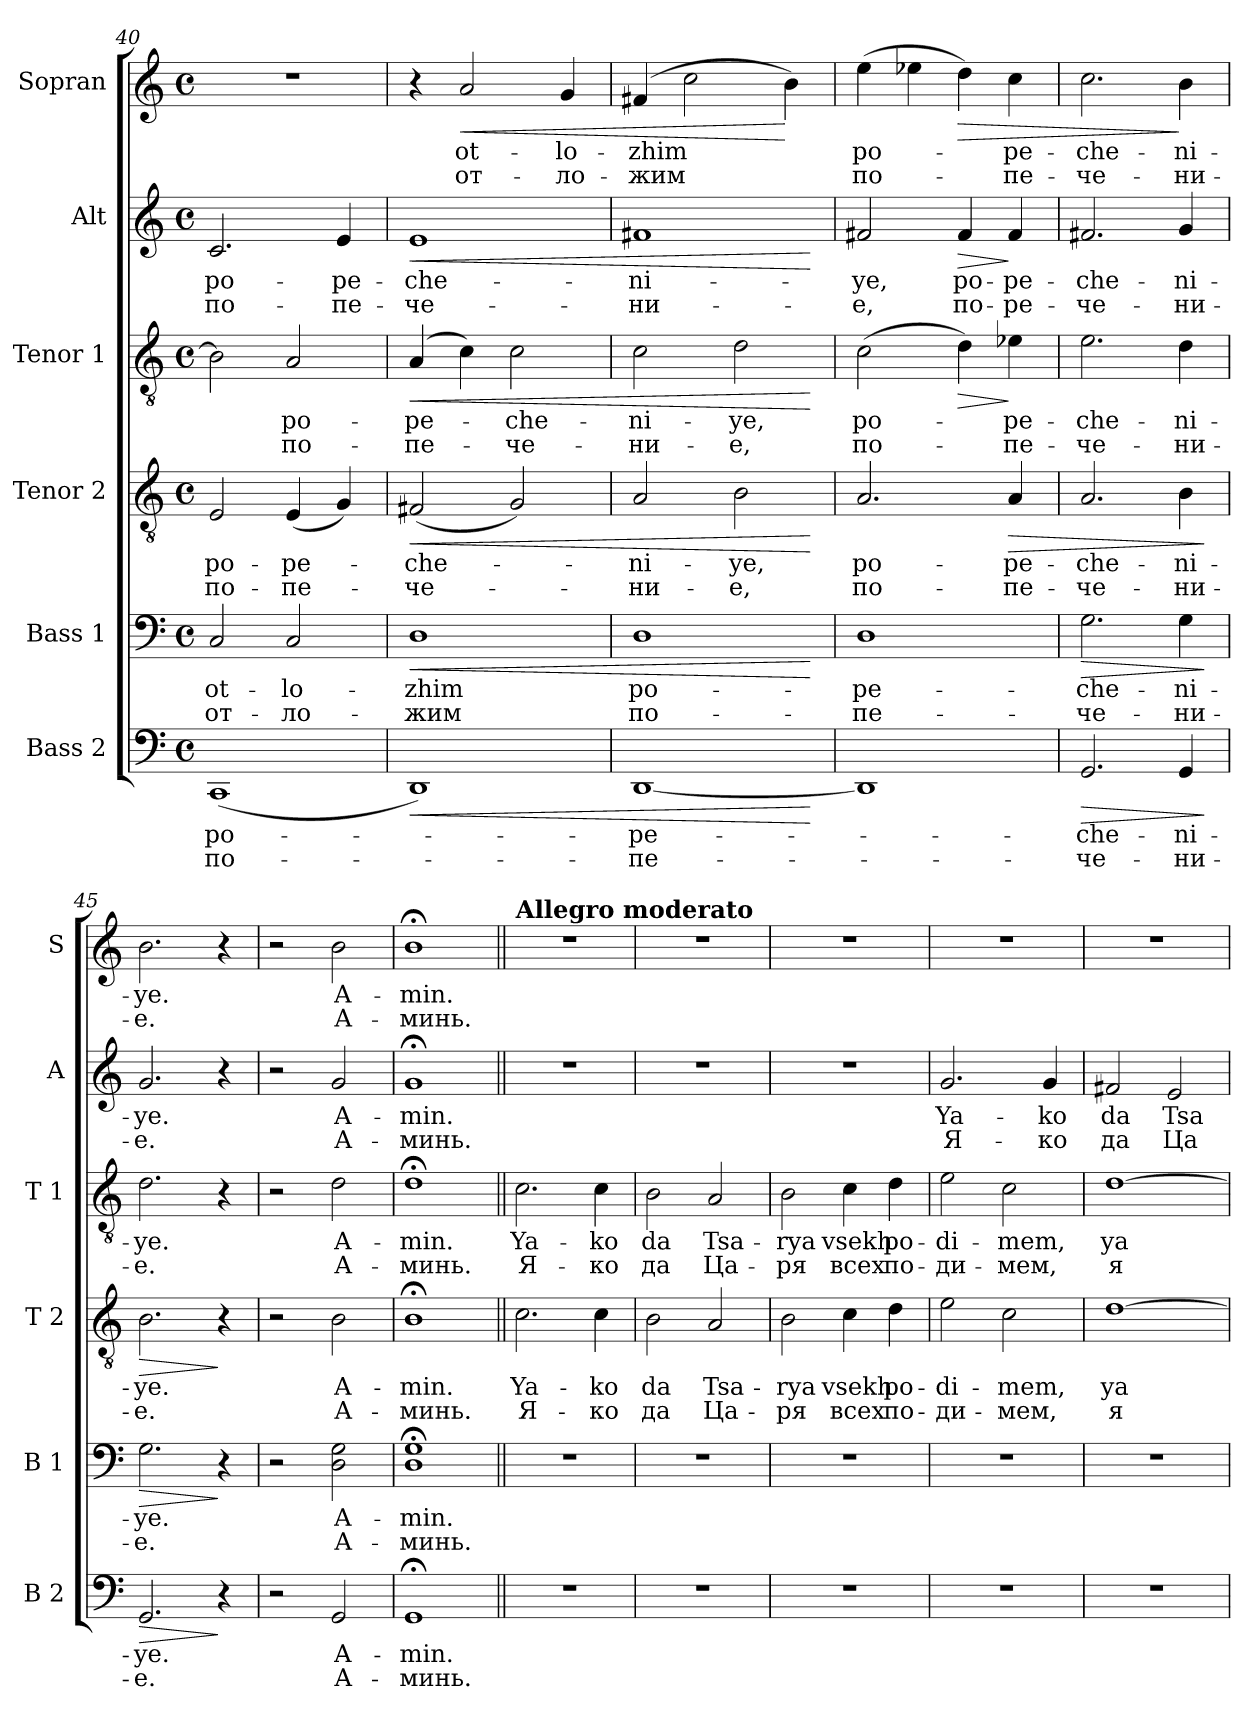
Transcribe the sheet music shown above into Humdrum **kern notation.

**kern	**text	**text	**dynam	**kern	**text	**text	**dynam	**kern	**text	**text	**dynam	**kern	**text	**text	**dynam	**kern	**text	**text	**dynam	**kern	**text	**text	**dynam
*part6	*part6	*part6	*part6	*part5	*part5	*part5	*part5	*part4	*part4	*part4	*part4	*part3	*part3	*part3	*part3	*part2	*part2	*part2	*part2	*part1	*part1	*part1	*part1
*staff6	*staff6	*staff6	*staff6	*staff5	*staff5	*staff5	*staff5	*staff4	*staff4	*staff4	*staff4	*staff3	*staff3	*staff3	*staff3	*staff2	*staff2	*staff2	*staff2	*staff1	*staff1	*staff1	*staff1
*I"Bass 2	*	*	*	*I"Bass 1	*	*	*	*I"Tenor 2	*	*	*	*I"Tenor 1	*	*	*	*I"Alt	*	*	*	*I"Sopran	*	*	*
*I'B 2	*	*	*	*I'B 1	*	*	*	*I'T 2	*	*	*	*I'T 1	*	*	*	*I'A	*	*	*	*I'S	*	*	*
*clefF4	*	*	*	*clefF4	*	*	*	*clefGv2	*	*	*	*clefGv2	*	*	*	*clefG2	*	*	*	*clefG2	*	*	*
*k[]	*	*	*	*k[]	*	*	*	*k[]	*	*	*	*k[]	*	*	*	*k[]	*	*	*	*k[]	*	*	*
*C:	*	*	*	*C:	*	*	*	*C:	*	*	*	*C:	*	*	*	*C:	*	*	*	*C:	*	*	*
*M4/4	*	*	*	*M4/4	*	*	*	*M4/4	*	*	*	*M4/4	*	*	*	*M4/4	*	*	*	*M4/4	*	*	*
*met(c)	*	*	*	*met(c)	*	*	*	*met(c)	*	*	*	*met(c)	*	*	*	*met(c)	*	*	*	*met(c)	*	*	*
=40	=40	=40	=40	=40	=40	=40	=40	=40	=40	=40	=40	=40	=40	=40	=40	=40	=40	=40	=40	=40	=40	=40	=40
!	!LO:LY:b	!LO:LY:b	!	!	!LO:LY:b	!LO:LY:b	!	!	!LO:LY:b	!LO:LY:b	!	!	!	!	!	!	!LO:LY:b	!LO:LY:b	!	!	!	!	!
(<1CC	po-	по-	.	2C/	ot-	от-	.	2E/	po-	по-	.	2B\]	.	.	.	2.c/	po-	по-	.	1r	.	.	.
!	!	!	!	!	!LO:LY:b	!LO:LY:b	!	!	!LO:LY:b	!LO:LY:b	!	!	!LO:LY:b	!LO:LY:b	!	!	!	!	!	!	!	!	!
.	.	.	.	2C/	-lo-	-ло-	.	(<4E/	-pe-	-пе-	.	2A/	po-	по-	.	.	.	.	.	.	.	.	.
!	!	!	!	!	!	!	!	!	!	!	!	!	!	!	!	!	!LO:LY:b	!LO:LY:b	!	!	!	!	!
.	.	.	.	.	.	.	.	4G/)	.	.	.	.	.	.	.	4e/	-pe-	-пе-	.	.	.	.	.
=41	=41	=41	=41	=41	=41	=41	=41	=41	=41	=41	=41	=41	=41	=41	=41	=41	=41	=41	=41	=41	=41	=41	=41
!	!	!	!LO:HP:b	!	!LO:LY:b	!LO:LY:b	!LO:HP:b	!	!LO:LY:b	!LO:LY:b	!LO:HP:b	!	!LO:LY:b	!LO:LY:b	!LO:HP:b	!	!LO:LY:b	!LO:LY:b	!LO:HP:b	!	!	!	!
1DD)	.	.	<	1D	-zhim	-жим	<	(<2F#X/	-che-	-че-	<	(>4A/	-pe-	-пе-	<	1e	-che-	-че-	<	4r	.	.	.
!	!	!	!	!	!	!	!	!	!	!	!	!	!	!	!	!	!	!	!	!	!LO:LY:b	!LO:LY:b	!LO:HP:b
.	.	.	.	.	.	.	.	.	.	.	.	4c\)	.	.	.	.	.	.	.	2a/	ot-	от-	<
!	!	!	!	!	!	!	!	!	!	!	!	!	!LO:LY:b	!LO:LY:b	!	!	!	!	!	!	!	!	!
.	.	.	.	.	.	.	.	2G/)	.	.	.	2c\	-che-	-че-	.	.	.	.	.	.	.	.	.
!	!	!	!	!	!	!	!	!	!	!	!	!	!	!	!	!	!	!	!	!	!LO:LY:b	!LO:LY:b	!
.	.	.	.	.	.	.	.	.	.	.	.	.	.	.	.	.	.	.	.	4g/	-lo-	-ло-	.
=42	=42	=42	=42	=42	=42	=42	=42	=42	=42	=42	=42	=42	=42	=42	=42	=42	=42	=42	=42	=42	=42	=42	=42
!	!LO:LY:b	!LO:LY:b	!	!	!LO:LY:b	!LO:LY:b	!	!	!LO:LY:b	!LO:LY:b	!	!	!LO:LY:b	!LO:LY:b	!	!	!LO:LY:b	!LO:LY:b	!	!	!LO:LY:b	!LO:LY:b	!
[1DD	-pe-	-пе-	.	1D	po-	по-	.	2A/	-ni-	-ни-	.	2c\	-ni-	-ни-	.	1f#X	-ni-	-ни-	.	(>4f#X/	-zhim	-жим	.
.	.	.	.	.	.	.	.	.	.	.	.	.	.	.	.	.	.	.	.	2cc\	.	.	.
!	!	!	!	!	!	!	!	!	!LO:LY:b	!LO:LY:b	!	!	!LO:LY:b	!LO:LY:b	!	!	!	!	!	!	!	!	!
.	.	.	.	.	.	.	.	2B\	-ye,	-е,	.	2d\	-ye,	-е,	.	.	.	.	.	.	.	.	.
.	.	.	.	.	.	.	.	.	.	.	.	.	.	.	.	.	.	.	.	4b\)	.	.	[
.	.	.	[	.	.	.	[	.	.	.	[	.	.	.	[	.	.	.	[	.	.	.	.
=43	=43	=43	=43	=43	=43	=43	=43	=43	=43	=43	=43	=43	=43	=43	=43	=43	=43	=43	=43	=43	=43	=43	=43
!	!	!	!	!	!LO:LY:b	!LO:LY:b	!	!	!LO:LY:b	!LO:LY:b	!	!	!LO:LY:b	!LO:LY:b	!	!	!LO:LY:b	!LO:LY:b	!	!	!LO:LY:b	!LO:LY:b	!
1DD]	.	.	.	1D	-pe-	-пе-	.	2.A/	po-	по-	.	(>2c\	po-	по-	.	2f#X/	-ye,	-е,	.	(>4ee\	po-	по-	.
.	.	.	.	.	.	.	.	.	.	.	.	.	.	.	.	.	.	.	.	4ee-X\	.	.	.
!	!	!	!	!	!	!	!	!	!	!	!	!	!	!	!LO:HP:b	!	!LO:LY:b	!LO:LY:b	!LO:HP:b	!	!	!	!LO:HP:b
.	.	.	.	.	.	.	.	.	.	.	.	4d\)	.	.	>	4f#/	po-	по-	>	4dd\)	.	.	>
!	!	!	!	!	!	!	!	!	!LO:LY:b	!LO:LY:b	!LO:HP:b	!	!LO:LY:b	!LO:LY:b	!	!	!LO:LY:b	!LO:LY:b	!	!	!LO:LY:b	!LO:LY:b	!
.	.	.	.	.	.	.	.	4A/	-pe-	-пе-	>	4e-X\	-pe-	-пе-	]	4f#/	-pe-	-ре-	]	4cc\	-pe-	-пе-	.
=44	=44	=44	=44	=44	=44	=44	=44	=44	=44	=44	=44	=44	=44	=44	=44	=44	=44	=44	=44	=44	=44	=44	=44
!	!LO:LY:b	!LO:LY:b	!LO:HP:b	!	!LO:LY:b	!LO:LY:b	!LO:HP:b	!	!LO:LY:b	!LO:LY:b	!	!	!LO:LY:b	!LO:LY:b	!	!	!LO:LY:b	!LO:LY:b	!	!	!LO:LY:b	!LO:LY:b	!
2.GG/	-che-	-че-	>	2.G\	-che-	-че-	>	2.A/	-che-	-че-	.	2.e\	-che-	-че-	.	2.f#X/	-che-	-че-	.	2.cc\	-che-	-че-	.
!	!LO:LY:b	!LO:LY:b	!	!	!LO:LY:b	!LO:LY:b	!	!	!LO:LY:b	!LO:LY:b	!	!	!LO:LY:b	!LO:LY:b	!	!	!LO:LY:b	!LO:LY:b	!	!	!LO:LY:b	!LO:LY:b	!
4GG/	-ni-	-ни-	.	4G\	-ni-	-ни-	.	4B\	-ni-	-ни-	.	4d\	-ni-	-ни-	.	4g/	-ni-	-ни-	.	4b\	-ni-	-ни-	]
.	.	.	]	.	.	.	]	.	.	.	]	.	.	.	.	.	.	.	.	.	.	.	.
!!LO:PB:g=z
=45	=45	=45	=45	=45	=45	=45	=45	=45	=45	=45	=45	=45	=45	=45	=45	=45	=45	=45	=45	=45	=45	=45	=45
!	!LO:LY:b	!LO:LY:b	!LO:HP:b	!	!LO:LY:b	!LO:LY:b	!LO:HP:b	!	!LO:LY:b	!LO:LY:b	!LO:HP:b	!	!LO:LY:b	!LO:LY:b	!	!	!LO:LY:b	!LO:LY:b	!	!	!LO:LY:b	!LO:LY:b	!
2.GG/	-ye.	-е.	>	2.G\	-ye.	-е.	>	2.B\	-ye.	-е.	>	2.d\	-ye.	-е.	.	2.g/	-ye.	-е.	.	2.b\	-ye.	-е.	.
4r	.	.	]	4r	.	.	]	4r	.	.	]	4r	.	.	.	4r	.	.	.	4r	.	.	.
=46	=46	=46	=46	=46	=46	=46	=46	=46	=46	=46	=46	=46	=46	=46	=46	=46	=46	=46	=46	=46	=46	=46	=46
2r	.	.	.	2r	.	.	.	2r	.	.	.	2r	.	.	.	2r	.	.	.	2r	.	.	.
!	!LO:LY:b	!LO:LY:b	!	!	!LO:LY:b	!LO:LY:b	!	!	!LO:LY:b	!LO:LY:b	!	!	!LO:LY:b	!LO:LY:b	!	!	!LO:LY:b	!LO:LY:b	!	!	!LO:LY:b	!LO:LY:b	!
2GG/	A-	А-	.	2D\ 2G\	A-	А-	.	2B\	A-	А-	.	2d\	A-	А-	.	2g/	A-	А-	.	2b\	A-	А-	.
=47	=47	=47	=47	=47	=47	=47	=47	=47	=47	=47	=47	=47	=47	=47	=47	=47	=47	=47	=47	=47	=47	=47	=47
!	!LO:LY:b	!LO:LY:b	!	!	!LO:LY:b	!LO:LY:b	!	!	!LO:LY:b	!LO:LY:b	!	!	!LO:LY:b	!LO:LY:b	!	!	!LO:LY:b	!LO:LY:b	!	!	!LO:LY:b	!LO:LY:b	!
1GG;<	-min.	-минь.	.	1D;< 1G;<	-min.	-минь.	.	1B;<	-min.	-минь.	.	1d;<	-min.	-минь.	.	1g;<	-min.	-минь.	.	1b;<	-min.	-минь.	.
=48||	=48||	=48||	=48||	=48||	=48||	=48||	=48||	=48||	=48||	=48||	=48||	=48||	=48||	=48||	=48||	=48||	=48||	=48||	=48||	=48||	=48||	=48||	=48||
!	!	!	!	!	!	!	!	!	!	!	!	!	!	!	!	!	!	!	!	!LO:TX:a:B:t=Allegro moderato	!	!	!
!	!	!	!	!	!	!	!	!	!LO:LY:b	!LO:LY:b	!	!	!LO:LY:b	!LO:LY:b	!	!	!	!	!	!	!	!	!
1r	.	.	.	1r	.	.	.	2.c\	Ya-	Я-	.	2.c\	Ya-	Я-	.	1r	.	.	.	1r	.	.	.
!	!	!	!	!	!	!	!	!	!LO:LY:b	!LO:LY:b	!	!	!LO:LY:b	!LO:LY:b	!	!	!	!	!	!	!	!	!
.	.	.	.	.	.	.	.	4c\	-ko	-ко	.	4c\	-ko	-ко	.	.	.	.	.	.	.	.	.
=49	=49	=49	=49	=49	=49	=49	=49	=49	=49	=49	=49	=49	=49	=49	=49	=49	=49	=49	=49	=49	=49	=49	=49
!	!	!	!	!	!	!	!	!	!LO:LY:b	!LO:LY:b	!	!	!LO:LY:b	!LO:LY:b	!	!	!	!	!	!	!	!	!
1r	.	.	.	1r	.	.	.	2B\	da	да	.	2B\	da	да	.	1r	.	.	.	1r	.	.	.
!	!	!	!	!	!	!	!	!	!LO:LY:b	!LO:LY:b	!	!	!LO:LY:b	!LO:LY:b	!	!	!	!	!	!	!	!	!
.	.	.	.	.	.	.	.	2A/	Tsa-	Ца-	.	2A/	Tsa-	Ца-	.	.	.	.	.	.	.	.	.
=50	=50	=50	=50	=50	=50	=50	=50	=50	=50	=50	=50	=50	=50	=50	=50	=50	=50	=50	=50	=50	=50	=50	=50
!	!	!	!	!	!	!	!	!	!LO:LY:b	!LO:LY:b	!	!	!LO:LY:b	!LO:LY:b	!	!	!	!	!	!	!	!	!
1r	.	.	.	1r	.	.	.	2B\	-rya	-ря	.	2B\	-rya	-ря	.	1r	.	.	.	1r	.	.	.
!	!	!	!	!	!	!	!	!	!LO:LY:b	!LO:LY:b	!	!	!LO:LY:b	!LO:LY:b	!	!	!	!	!	!	!	!	!
.	.	.	.	.	.	.	.	4c\	vsekh	всех	.	4c\	vsekh	всех	.	.	.	.	.	.	.	.	.
!	!	!	!	!	!	!	!	!	!LO:LY:b	!LO:LY:b	!	!	!LO:LY:b	!LO:LY:b	!	!	!	!	!	!	!	!	!
.	.	.	.	.	.	.	.	4d\	po-	по-	.	4d\	po-	по-	.	.	.	.	.	.	.	.	.
=51	=51	=51	=51	=51	=51	=51	=51	=51	=51	=51	=51	=51	=51	=51	=51	=51	=51	=51	=51	=51	=51	=51	=51
!	!	!	!	!	!	!	!	!	!LO:LY:b	!LO:LY:b	!	!	!LO:LY:b	!LO:LY:b	!	!	!LO:LY:b	!LO:LY:b	!	!	!	!	!
1r	.	.	.	1r	.	.	.	2e\	-di-	-ди-	.	2e\	-di-	-ди-	.	2.g/	Ya-	Я-	.	1r	.	.	.
!	!	!	!	!	!	!	!	!	!LO:LY:b	!LO:LY:b	!	!	!LO:LY:b	!LO:LY:b	!	!	!	!	!	!	!	!	!
.	.	.	.	.	.	.	.	2c\	-mem,	-мем,	.	2c\	-mem,	-мем,	.	.	.	.	.	.	.	.	.
!	!	!	!	!	!	!	!	!	!	!	!	!	!	!	!	!	!LO:LY:b	!LO:LY:b	!	!	!	!	!
.	.	.	.	.	.	.	.	.	.	.	.	.	.	.	.	4g/	-ko	-ко	.	.	.	.	.
!!LO:PB:g=z
=52	=52	=52	=52	=52	=52	=52	=52	=52	=52	=52	=52	=52	=52	=52	=52	=52	=52	=52	=52	=52	=52	=52	=52
!	!	!	!	!	!	!	!	!	!LO:LY:b	!LO:LY:b	!	!	!LO:LY:b	!LO:LY:b	!	!	!LO:LY:b	!LO:LY:b	!	!	!	!	!
1r	.	.	.	1r	.	.	.	[1d	ya-	я-	.	[1d	ya-	я-	.	2f#X/	da	да	.	1r	.	.	.
!	!	!	!	!	!	!	!	!	!	!	!	!	!	!	!	!	!LO:LY:b	!LO:LY:b	!	!	!	!	!
.	.	.	.	.	.	.	.	.	.	.	.	.	.	.	.	2e/	Tsa-	Ца-	.	.	.	.	.
=	=	=	=	=	=	=	=	=	=	=	=	=	=	=	=	=	=	=	=	=	=	=	=
*-	*-	*-	*-	*-	*-	*-	*-	*-	*-	*-	*-	*-	*-	*-	*-	*-	*-	*-	*-	*-	*-	*-	*-
